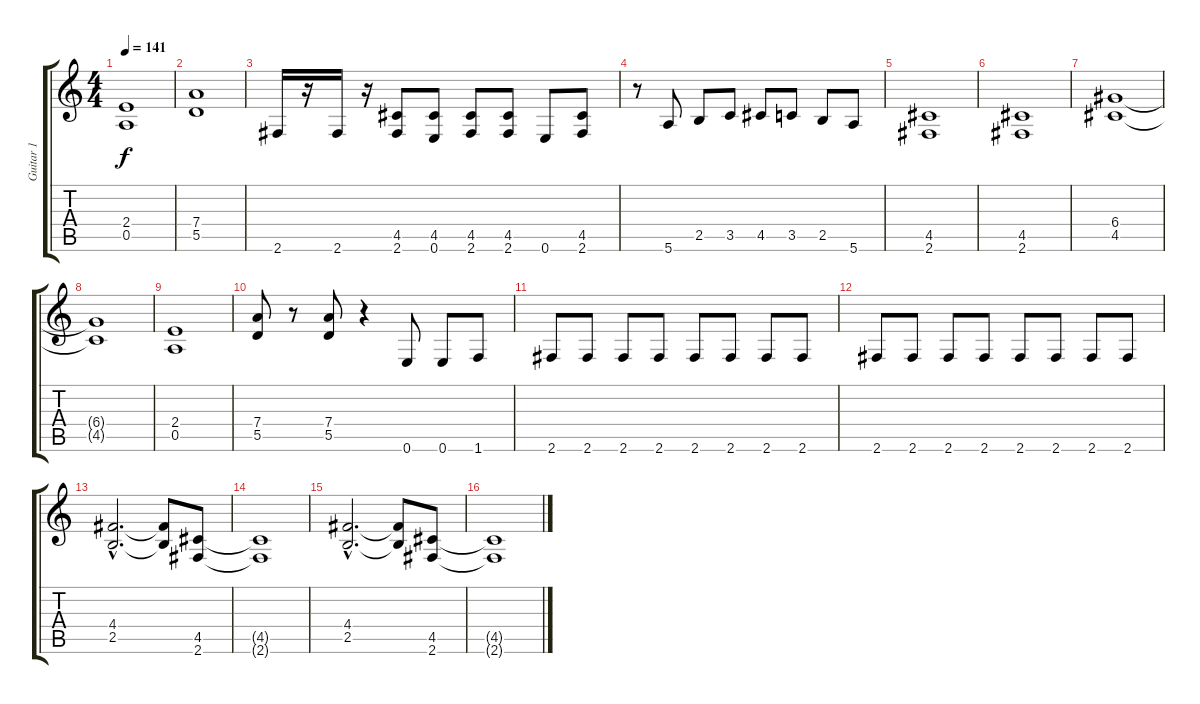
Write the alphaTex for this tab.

\track ("Guitar 1" "Guitar 1") {instrument distortionguitar}
\staff {score tabs}
\tuning (E4 B3 G3 D3 A2 E2) {hide}
\ts (4 4)
\tempo 141
\clef g2
\ks c
(2.4 0.5).1{dy f} |
(7.4 5.5).1 |
2.6.16 r.16 2.6.16 r.16 (4.5 2.6).8 (4.5 0.6).8 (4.5 2.6).8 (4.5 2.6).8 0.6.8 (4.5 2.6).8 |
r.8 5.6.8 2.5.8 3.5.8 4.5.8 3.5.8 2.5.8 5.6.8 |
(4.5 2.6).1 |
(4.5 2.6).1 |
(6.4 4.5).1 |
(6.4{t} 4.5{t}).1 |
(2.4 0.5).1 |
(7.4 5.5).8 r.8 (7.4 5.5).8 r.4 0.6.8 0.6.8 1.6.8 |
2.6.8 2.6.8 2.6.8 2.6.8 2.6.8 2.6.8 2.6.8 2.6.8 |
2.6.8 2.6.8 2.6.8 2.6.8 2.6.8 2.6.8 2.6.8 2.6.8 |
(4.4{hac} 2.5{hac}).2{d} (4.4{t} 2.5{t}).8 (4.5 2.6).8 |
(4.5{t} 2.6{t}).1 |
(4.4{hac} 2.5{hac}).2{d} (4.4{t} 2.5{t}).8 (4.5 2.6).8 |
(4.5{t} 2.6{t}).1
